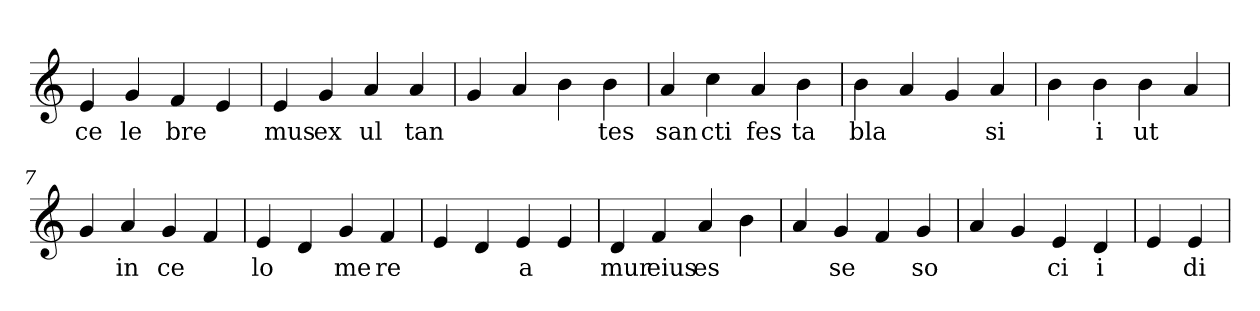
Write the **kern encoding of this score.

**kern	**text
*part1	*part1
*staff1	*staff1
*clefG2	*
=1	=1
4e	ce
4g	le
4f	bre
4e	.
=2	=2
4e	mus
4g	ex
4a	ul
4a	tan
=3	=3
4g	.
4a	.
4b	.
4b	tes
=4	=4
4a	san
4cc	cti
4a	fes
4b	ta
=5	=5
4b	bla
4a	.
4g	.
4a	si
=6	=6
4b	.
4b	i
4b	ut
4a	.
=7	=7
4g	.
4a	in
4g	ce
4f	.
=8	=8
4e	lo
4d	.
4g	me
4f	re
=9	=9
4e	.
4d	.
4e	a
4e	.
=10	=10
4d	mur
4f	eius
4a	es
4b	.
=11	=11
4a	.
4g	se
4f	.
4g	so
=12	=12
4a	.
4g	.
4e	ci
4d	i
=13	=13
4e	.
4e	di
=	=
*-	*-
